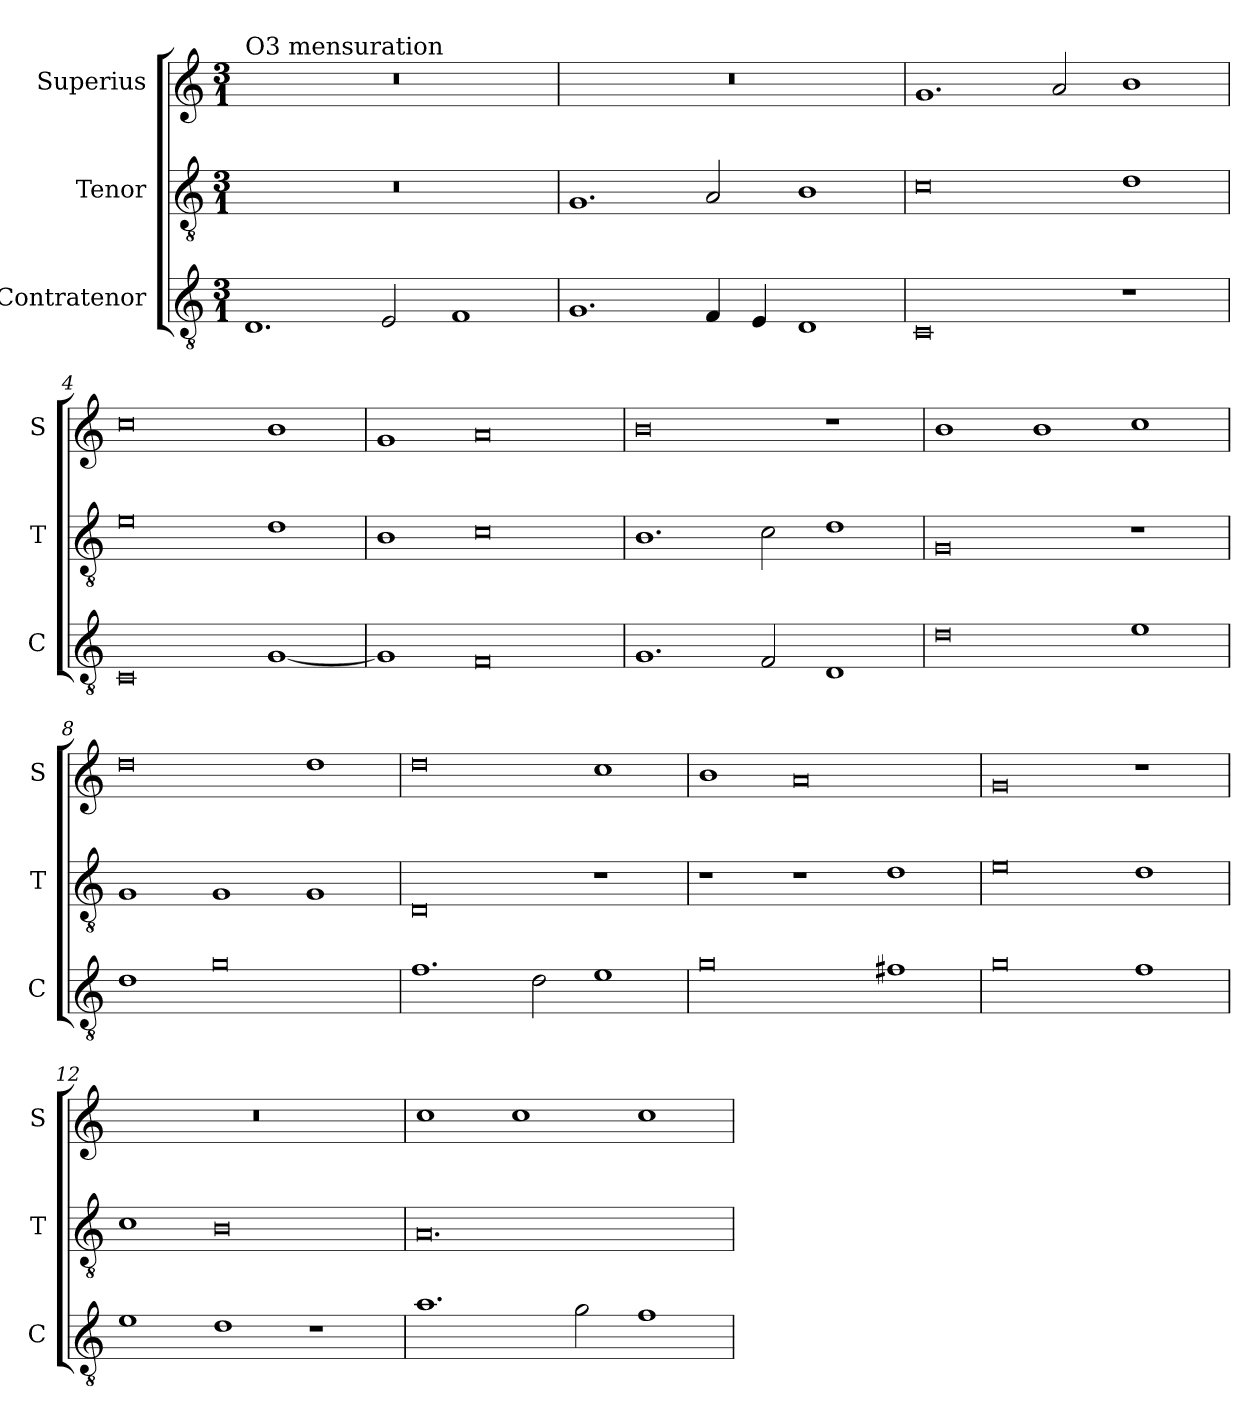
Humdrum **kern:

**kern	**kern	**kern
*part3	*part2	*part1
*staff3	*staff2	*staff1
*I"Contratenor	*I"Tenor	*I"Superius
*I'C	*I'T	*I'S
*clefGv2	*clefGv2	*clefG2
*k[]	*k[]	*k[]
*M3/1	*M3/1	*M3/1
=1	=1	=1
!	!	!LO:TX:a:t=O3 mensuration
1.D	0.r	0.r
2E/	.	.
1F	.	.
=2	=2	=2
1.G	1.G	0.r
4F/	2A/	.
4E/	.	.
1D	1B	.
=3	=3	=3
0C	0c	1.g
.	.	2a/
1r	1d	1b
=4	=4	=4
0C	0e	0cc
[1G	1d	1b
=5	=5	=5
1G]	1B	1g
0F	0c	0a
=6	=6	=6
1.G	1.B	0b
2F/	2c\	.
1D	1d	1r
=7	=7	=7
0d	0G	1b
.	.	1b
1e	1r	1cc
=8	=8	=8
1d	1G	0dd
0g	1G	.
.	1G	1dd
=9	=9	=9
1.f	0D	0dd
2d\	.	.
1e	1r	1cc
=10	=10	=10
0g	1r	1b
.	1r	0a
1f#X	1d	.
=11	=11	=11
0g	0e	0g
1f	1d	1r
=12	=12	=12
1e	1c	0.r
1d	0B	.
1r	.	.
=13	=13	=13
1.a	0.A	1cc
.	.	1cc
2g\	.	.
1f	.	1cc
=	=	=
*-	*-	*-
